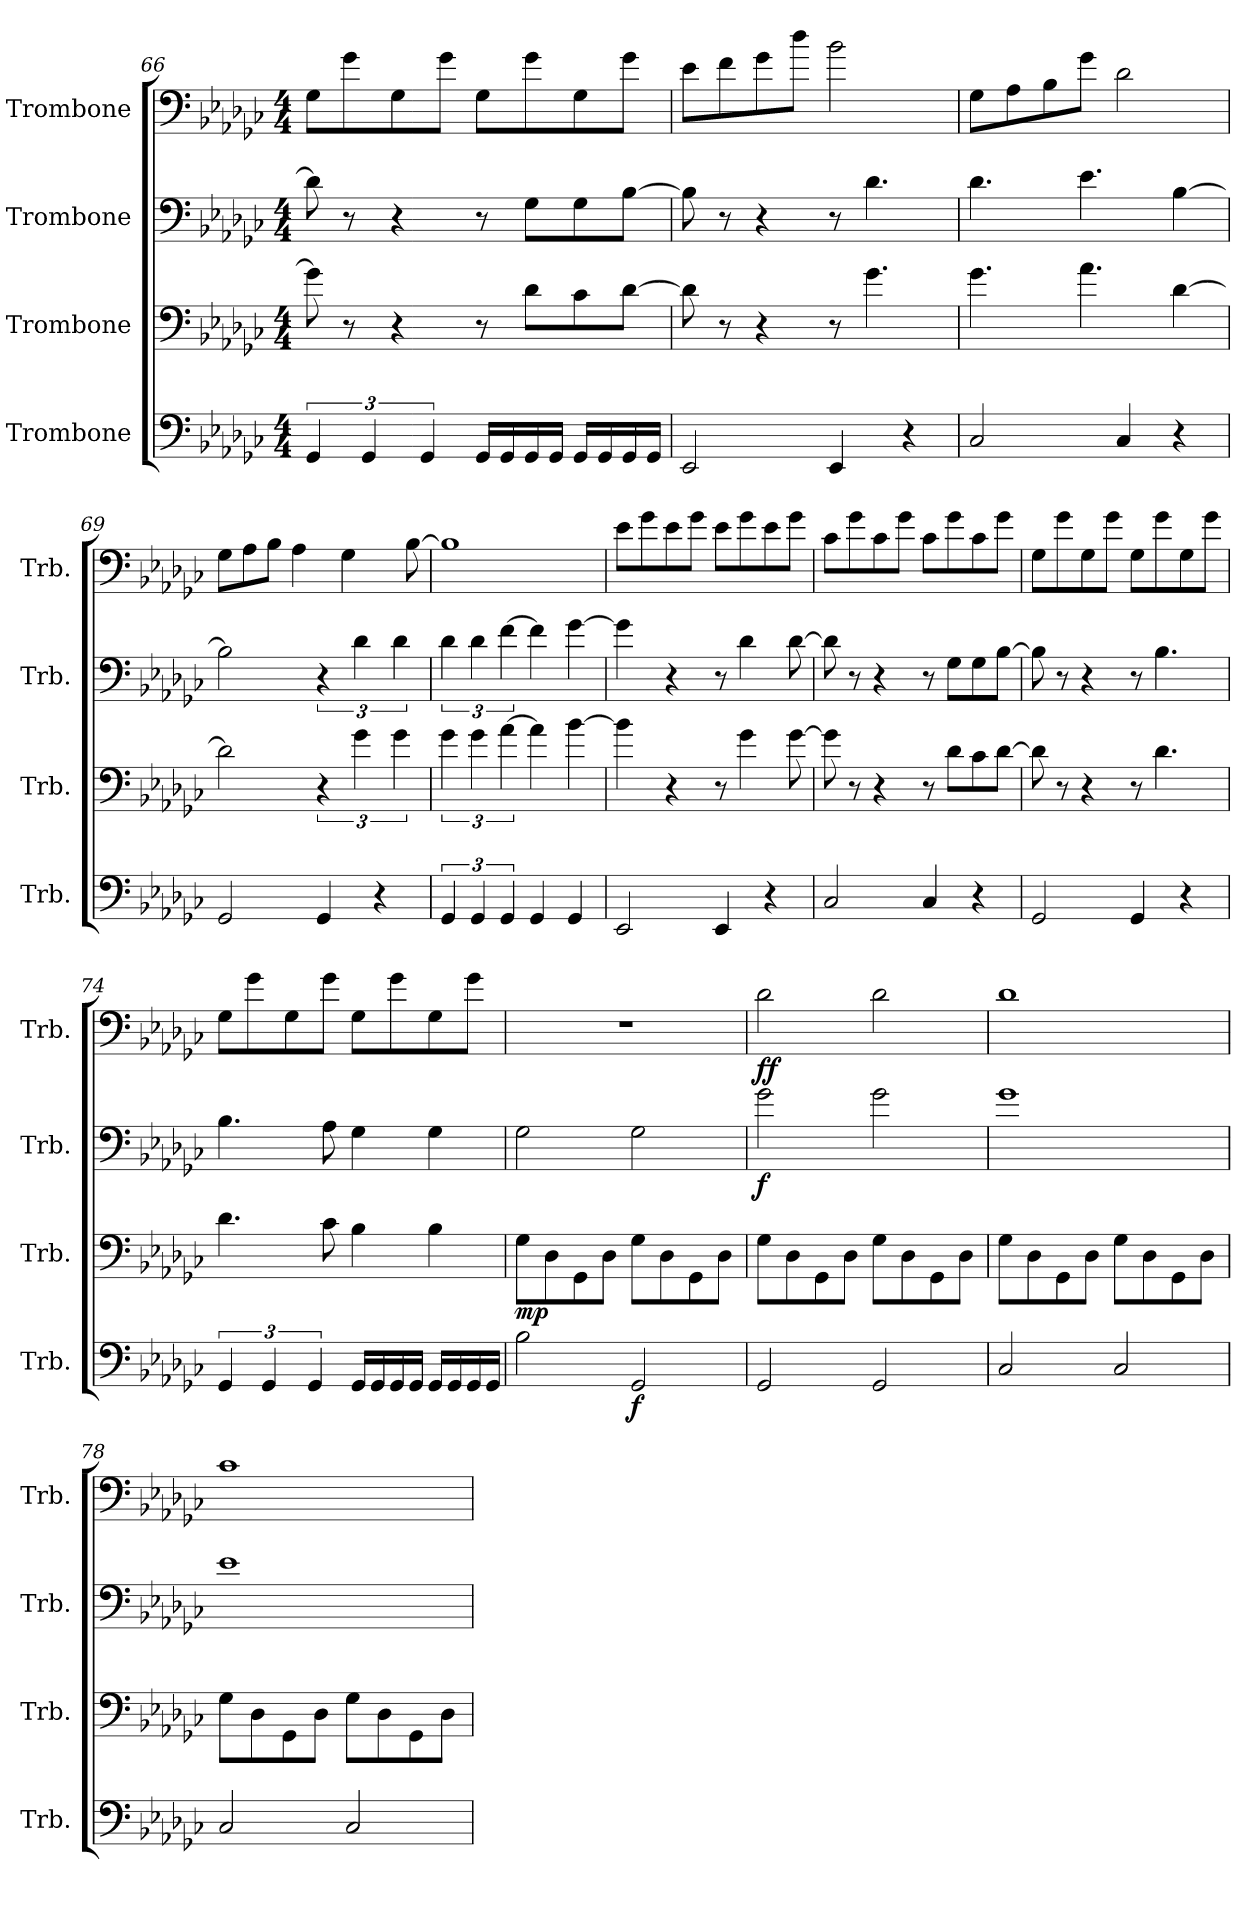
**kern	**dynam	**kern	**dynam	**kern	**dynam	**kern	**dynam
*part4	*part4	*part3	*part3	*part2	*part2	*part1	*part1
*staff4	*staff4	*staff3	*staff3	*staff2	*staff2	*staff1	*staff1
*I"Trombone	*	*I"Trombone	*	*I"Trombone	*	*I"Trombone	*
*I'Trb.	*	*I'Trb.	*	*I'Trb.	*	*I'Trb.	*
*clefF4	*	*clefF4	*	*clefF4	*	*clefF4	*
*k[b-e-a-d-g-c-]	*	*k[b-e-a-d-g-c-]	*	*k[b-e-a-d-g-c-]	*	*k[b-e-a-d-g-c-]	*
*G-:	*	*G-:	*	*G-:	*	*G-:	*
*M4/4	*	*M4/4	*	*M4/4	*	*M4/4	*
=66	=66	=66	=66	=66	=66	=66	=66
6GG-/	.	8g-\]	.	8d-\]	.	8G-\L	.
.	.	8r	.	8r	.	8g-\	.
6GG-/	.	.	.	.	.	.	.
.	.	4r	.	4r	.	8G-\	.
6GG-/	.	.	.	.	.	.	.
.	.	.	.	.	.	8g-\J	.
16GG-/LL	.	8r	.	8r	.	8G-\L	.
16GG-/	.	.	.	.	.	.	.
16GG-/	.	8d-\L	.	8G-\L	.	8g-\	.
16GG-/JJ	.	.	.	.	.	.	.
16GG-/LL	.	8c-\	.	8G-\	.	8G-\	.
16GG-/	.	.	.	.	.	.	.
16GG-/	.	[8d-\J	.	[8B-\J	.	8g-\J	.
16GG-/JJ	.	.	.	.	.	.	.
=67	=67	=67	=67	=67	=67	=67	=67
2EE-/	.	8d-\]	.	8B-\]	.	8e-\L	.
.	.	8r	.	8r	.	8f\	.
.	.	4r	.	4r	.	8g-\	.
.	.	.	.	.	.	8dd-\J	.
4EE-/	.	8r	.	8r	.	2b-\	.
.	.	4.g-\	.	4.d-\	.	.	.
4r	.	.	.	.	.	.	.
=68	=68	=68	=68	=68	=68	=68	=68
2C-/	.	4.g-\	.	4.d-\	.	8G-\L	.
.	.	.	.	.	.	8A-\	.
.	.	.	.	.	.	8B-\	.
.	.	4.a-\	.	4.e-\	.	8g-\J	.
4C-/	.	.	.	.	.	2d-\	.
4r	.	[4d-\	.	[4B-\	.	.	.
!!LO:LB:g=z
=69	=69	=69	=69	=69	=69	=69	=69
2GG-/	.	2d-\]	.	2B-\]	.	8G-\L	.
.	.	.	.	.	.	8A-\	.
.	.	.	.	.	.	8B-\J	.
.	.	.	.	.	.	4A-\	.
4GG-/	.	6r	.	6r	.	.	.
.	.	.	.	.	.	4G-\	.
.	.	6g-\	.	6d-\	.	.	.
4r	.	.	.	.	.	.	.
.	.	6g-\	.	6d-\	.	.	.
.	.	.	.	.	.	[8B-\	.
=70	=70	=70	=70	=70	=70	=70	=70
6GG-/	.	6g-\	.	6d-\	.	1B-]	.
6GG-/	.	6g-\	.	6d-\	.	.	.
6GG-/	.	[6a-\	.	[6f\	.	.	.
4GG-/	.	4a-\]	.	4f\]	.	.	.
4GG-/	.	[4b-\	.	[4g-\	.	.	.
=71	=71	=71	=71	=71	=71	=71	=71
2EE-/	.	4b-\]	.	4g-\]	.	8e-\L	.
.	.	.	.	.	.	8g-\	.
.	.	4r	.	4r	.	8e-\	.
.	.	.	.	.	.	8g-\J	.
4EE-/	.	8r	.	8r	.	8e-\L	.
.	.	4g-\	.	4d-\	.	8g-\	.
4r	.	.	.	.	.	8e-\	.
.	.	[8g-\	.	[8d-\	.	8g-\J	.
=72	=72	=72	=72	=72	=72	=72	=72
2C-/	.	8g-\]	.	8d-\]	.	8c-\L	.
.	.	8r	.	8r	.	8g-\	.
.	.	4r	.	4r	.	8c-\	.
.	.	.	.	.	.	8g-\J	.
4C-/	.	8r	.	8r	.	8c-\L	.
.	.	8d-\L	.	8G-\L	.	8g-\	.
4r	.	8c-\	.	8G-\	.	8c-\	.
.	.	[8d-\J	.	[8B-\J	.	8g-\J	.
=73	=73	=73	=73	=73	=73	=73	=73
2GG-/	.	8d-\]	.	8B-\]	.	8G-\L	.
.	.	8r	.	8r	.	8g-\	.
.	.	4r	.	4r	.	8G-\	.
.	.	.	.	.	.	8g-\J	.
4GG-/	.	8r	.	8r	.	8G-\L	.
.	.	4.d-\	.	4.B-\	.	8g-\	.
4r	.	.	.	.	.	8G-\	.
.	.	.	.	.	.	8g-\J	.
!!LO:LB:g=z
=74	=74	=74	=74	=74	=74	=74	=74
6GG-/	.	4.d-\	.	4.B-\	.	8G-\L	.
.	.	.	.	.	.	8g-\	.
6GG-/	.	.	.	.	.	.	.
.	.	.	.	.	.	8G-\	.
6GG-/	.	.	.	.	.	.	.
.	.	8c-\	.	8A-\	.	8g-\J	.
16GG-/LL	.	4B-\	.	4G-\	.	8G-\L	.
16GG-/	.	.	.	.	.	.	.
16GG-/	.	.	.	.	.	8g-\	.
16GG-/JJ	.	.	.	.	.	.	.
16GG-/LL	.	4B-\	.	4G-\	.	8G-\	.
16GG-/	.	.	.	.	.	.	.
16GG-/	.	.	.	.	.	8g-\J	.
16GG-/JJ	.	.	.	.	.	.	.
=75	=75	=75	=75	=75	=75	=75	=75
!	!	!	!LO:DY:b	!	!	!	!
2B-\	.	8G-\L	mp	2G-\	.	1r	.
.	.	8D-\	.	.	.	.	.
.	.	8GG-\	.	.	.	.	.
.	.	8D-\J	.	.	.	.	.
!	!LO:DY:b	!	!	!	!	!	!
2GG-/	f	8G-\L	.	2G-\	.	.	.
.	.	8D-\	.	.	.	.	.
.	.	8GG-\	.	.	.	.	.
.	.	8D-\J	.	.	.	.	.
=76	=76	=76	=76	=76	=76	=76	=76
!	!	!	!	!	!LO:DY:b	!	!LO:DY:b
2GG-/	.	8G-\L	.	2g-\	f	2d-\	ff
.	.	8D-\	.	.	.	.	.
.	.	8GG-\	.	.	.	.	.
.	.	8D-\J	.	.	.	.	.
2GG-/	.	8G-\L	.	2g-\	.	2d-\	.
.	.	8D-\	.	.	.	.	.
.	.	8GG-\	.	.	.	.	.
.	.	8D-\J	.	.	.	.	.
=77	=77	=77	=77	=77	=77	=77	=77
2C-/	.	8G-\L	.	1g-	.	1d-	.
.	.	8D-\	.	.	.	.	.
.	.	8GG-\	.	.	.	.	.
.	.	8D-\J	.	.	.	.	.
2C-/	.	8G-\L	.	.	.	.	.
.	.	8D-\	.	.	.	.	.
.	.	8GG-\	.	.	.	.	.
.	.	8D-\J	.	.	.	.	.
!!LO:PB:g=z
=78	=78	=78	=78	=78	=78	=78	=78
2C-/	.	8G-\L	.	1e-	.	1c-	.
.	.	8D-\	.	.	.	.	.
.	.	8GG-\	.	.	.	.	.
.	.	8D-\J	.	.	.	.	.
2C-/	.	8G-\L	.	.	.	.	.
.	.	8D-\	.	.	.	.	.
.	.	8GG-\	.	.	.	.	.
.	.	8D-\J	.	.	.	.	.
=	=	=	=	=	=	=	=
*-	*-	*-	*-	*-	*-	*-	*-
